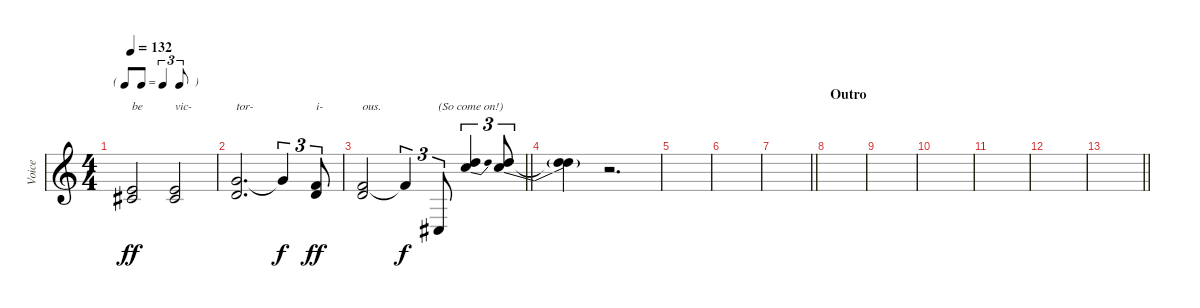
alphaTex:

\track ("Voice" "Voice") {instrument flute}
\staff {score}
\tuning (E4 B3 G3 D3 A2 E2 B1) {hide}
\ts (4 4)
\tf triplet8th
\tempo 132
\clef g2
\ks c
(9.3 11.4).2{txt "be" dy ff} (9.3 11.4).2{txt "vic-"} |
(12.3 12.4).2{d txt "tor-"} 12.3{t}.4{tu (3 2) dy f} (10.3 12.4).8{tu (3 2) txt "i-" dy ff} |
\barLineRight lightlight
(10.3 12.4).2{txt "ous."} 10.3{t}.4{tu (3 2) dy f} 4.5.8{tu (3 2) txt "(So come on!)"} (15.2 17.3{be (bend 0 0 60 4)}).4{tu (3 2) beam Up} (15.2 17.3{be (bend 0 0 60 4)}).8{tu (3 2) beam Up} |
(15.2{t} 17.3{t}).4 r.2{d} |
|
|
\barLineRight lightlight
|
\section ("" "Outro")
|
|
|
|
|
\barLineRight lightlight
